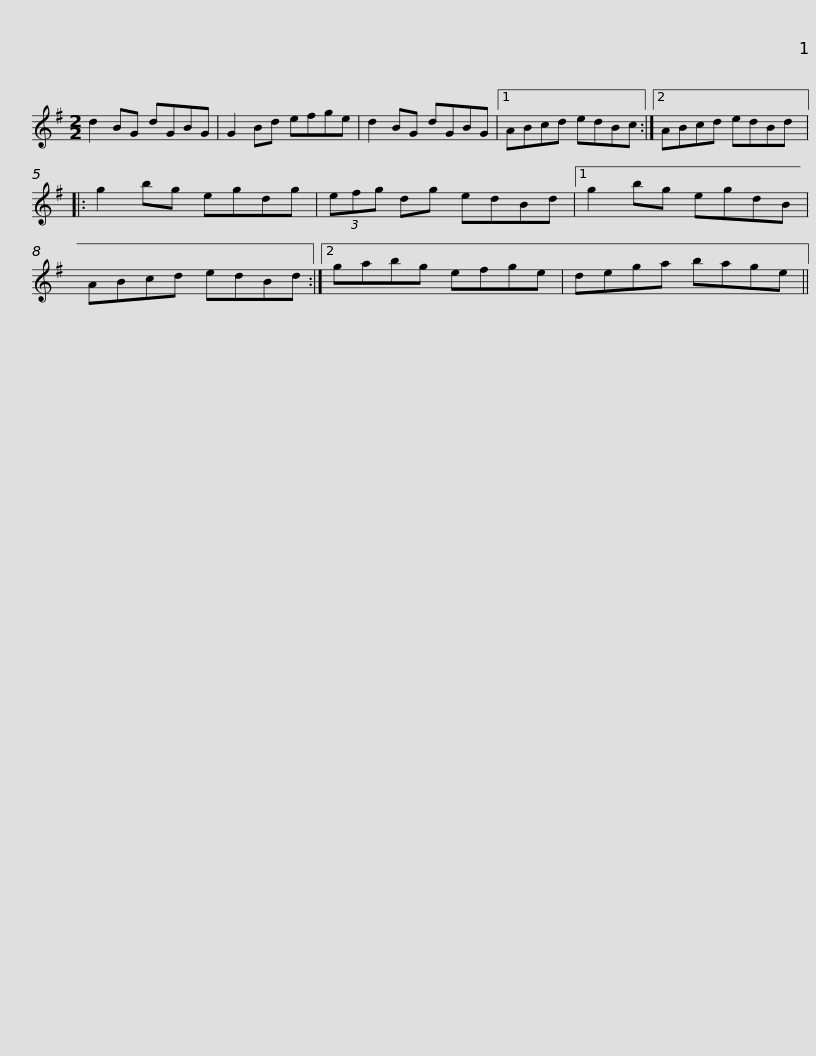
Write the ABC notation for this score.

X:1
L:1/8
M:2/2
I:linebreak $
K:G
V:1 treble
V:1
 d2 BG dGBG | G2 Bd efge | d2 BG dGBG |1 ABcd edBc :|2 ABcd edBd |:$ %5
 g2 bg egdg | (3efg dg edBd |1 g2 bg egdB | ABcd edBd :|2 gabg efge |$ %10
 dega bage || %11
